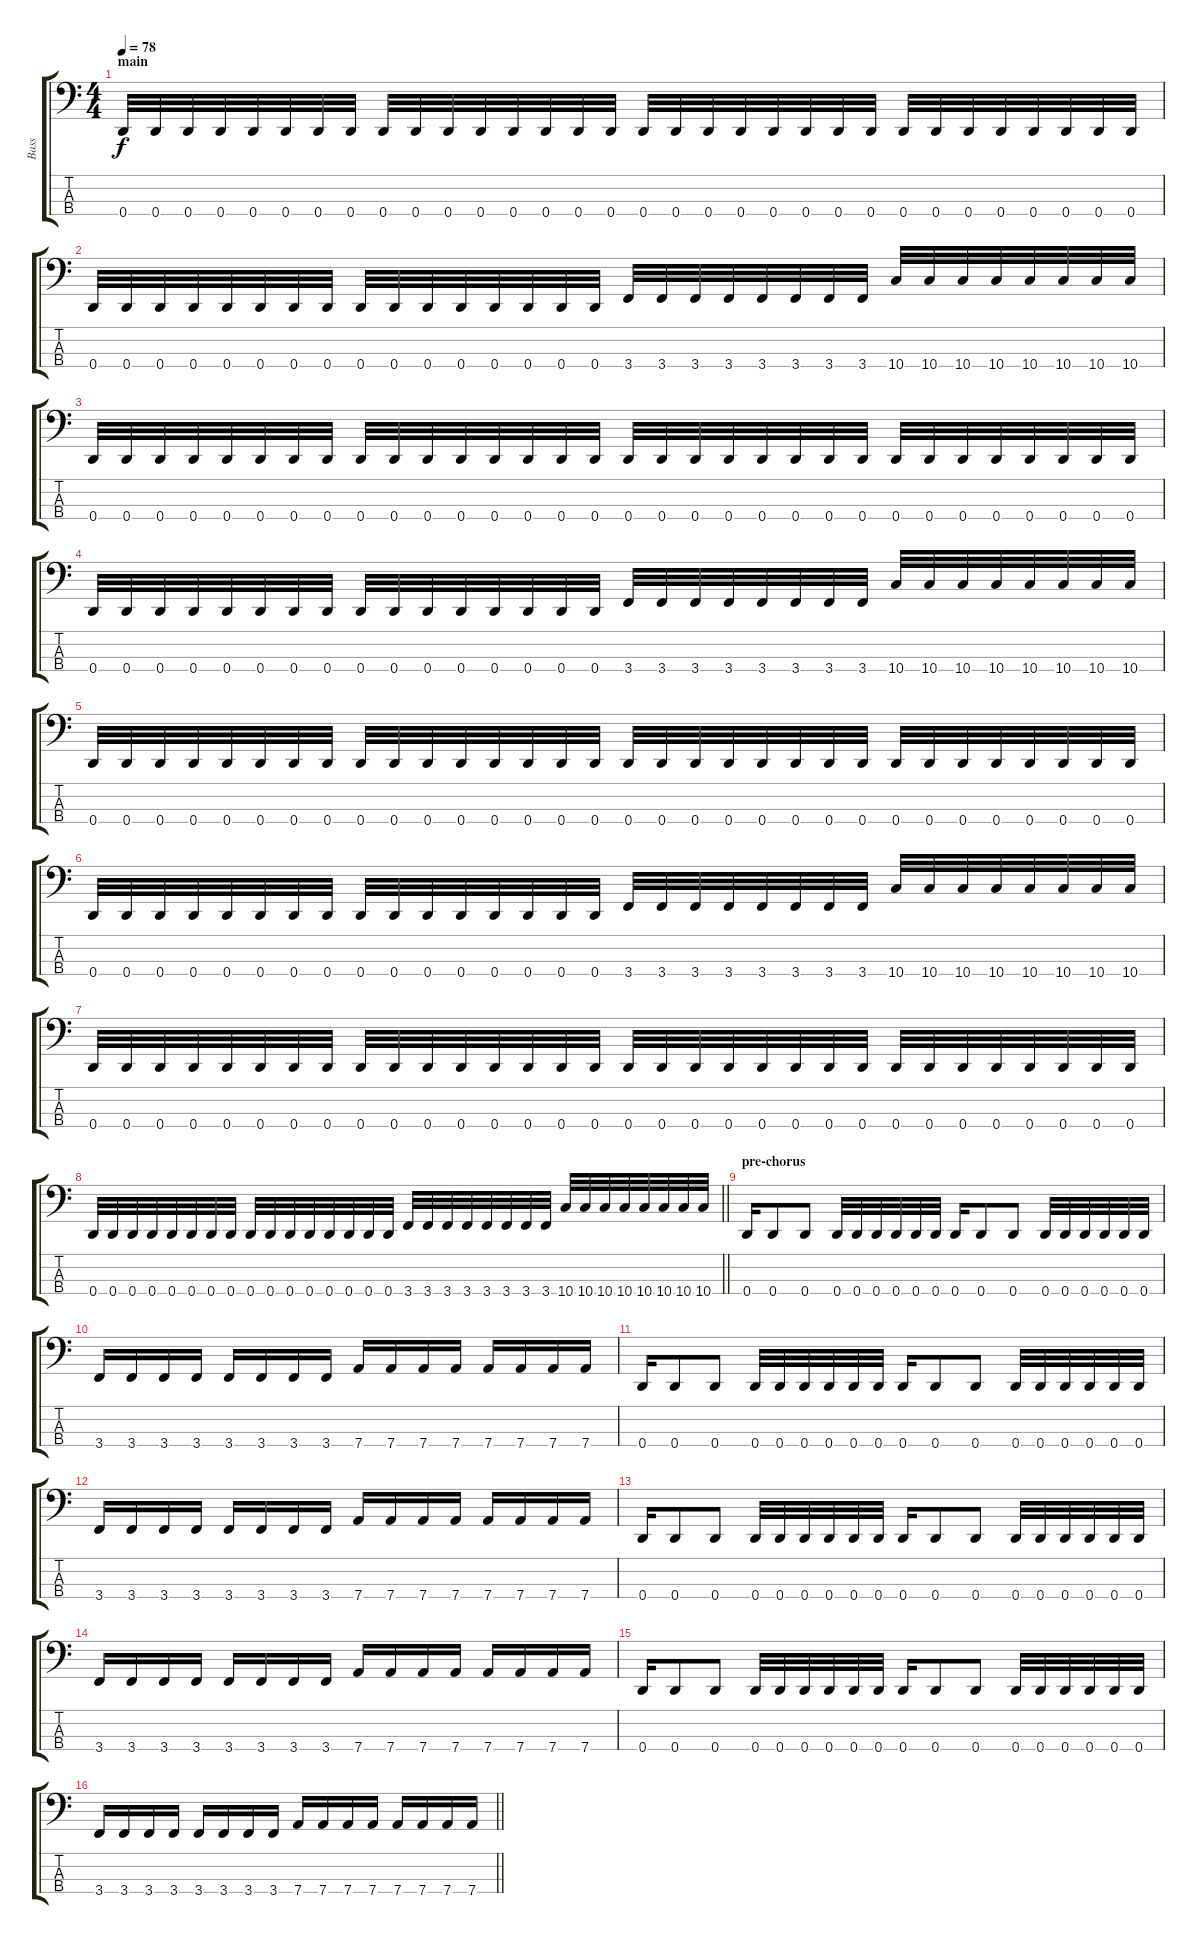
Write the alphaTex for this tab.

\track ("Bass" "Bass") {instrument electricbassfinger}
\staff {score tabs}
\tuning (F2 C2 G1 D1) {hide}
\ts (4 4)
\section ("" "main")
\tempo 78
\clef f4
\ks c
0.4.32{dy f} 0.4.32 0.4.32 0.4.32 0.4.32 0.4.32 0.4.32 0.4.32 0.4.32 0.4.32 0.4.32 0.4.32 0.4.32 0.4.32 0.4.32 0.4.32 0.4.32 0.4.32 0.4.32 0.4.32 0.4.32 0.4.32 0.4.32 0.4.32 0.4.32 0.4.32 0.4.32 0.4.32 0.4.32 0.4.32 0.4.32 0.4.32 |
0.4.32 0.4.32 0.4.32 0.4.32 0.4.32 0.4.32 0.4.32 0.4.32 0.4.32 0.4.32 0.4.32 0.4.32 0.4.32 0.4.32 0.4.32 0.4.32 3.4.32 3.4.32 3.4.32 3.4.32 3.4.32 3.4.32 3.4.32 3.4.32 10.4.32 10.4.32 10.4.32 10.4.32 10.4.32 10.4.32 10.4.32 10.4.32 |
0.4.32 0.4.32 0.4.32 0.4.32 0.4.32 0.4.32 0.4.32 0.4.32 0.4.32 0.4.32 0.4.32 0.4.32 0.4.32 0.4.32 0.4.32 0.4.32 0.4.32 0.4.32 0.4.32 0.4.32 0.4.32 0.4.32 0.4.32 0.4.32 0.4.32 0.4.32 0.4.32 0.4.32 0.4.32 0.4.32 0.4.32 0.4.32 |
0.4.32 0.4.32 0.4.32 0.4.32 0.4.32 0.4.32 0.4.32 0.4.32 0.4.32 0.4.32 0.4.32 0.4.32 0.4.32 0.4.32 0.4.32 0.4.32 3.4.32 3.4.32 3.4.32 3.4.32 3.4.32 3.4.32 3.4.32 3.4.32 10.4.32 10.4.32 10.4.32 10.4.32 10.4.32 10.4.32 10.4.32 10.4.32 |
0.4.32 0.4.32 0.4.32 0.4.32 0.4.32 0.4.32 0.4.32 0.4.32 0.4.32 0.4.32 0.4.32 0.4.32 0.4.32 0.4.32 0.4.32 0.4.32 0.4.32 0.4.32 0.4.32 0.4.32 0.4.32 0.4.32 0.4.32 0.4.32 0.4.32 0.4.32 0.4.32 0.4.32 0.4.32 0.4.32 0.4.32 0.4.32 |
0.4.32 0.4.32 0.4.32 0.4.32 0.4.32 0.4.32 0.4.32 0.4.32 0.4.32 0.4.32 0.4.32 0.4.32 0.4.32 0.4.32 0.4.32 0.4.32 3.4.32 3.4.32 3.4.32 3.4.32 3.4.32 3.4.32 3.4.32 3.4.32 10.4.32 10.4.32 10.4.32 10.4.32 10.4.32 10.4.32 10.4.32 10.4.32 |
0.4.32 0.4.32 0.4.32 0.4.32 0.4.32 0.4.32 0.4.32 0.4.32 0.4.32 0.4.32 0.4.32 0.4.32 0.4.32 0.4.32 0.4.32 0.4.32 0.4.32 0.4.32 0.4.32 0.4.32 0.4.32 0.4.32 0.4.32 0.4.32 0.4.32 0.4.32 0.4.32 0.4.32 0.4.32 0.4.32 0.4.32 0.4.32 |
\barLineRight lightlight
0.4.32 0.4.32 0.4.32 0.4.32 0.4.32 0.4.32 0.4.32 0.4.32 0.4.32 0.4.32 0.4.32 0.4.32 0.4.32 0.4.32 0.4.32 0.4.32 3.4.32 3.4.32 3.4.32 3.4.32 3.4.32 3.4.32 3.4.32 3.4.32 10.4.32 10.4.32 10.4.32 10.4.32 10.4.32 10.4.32 10.4.32 10.4.32 |
\section ("" "pre-chorus")
0.4.16 0.4.8 0.4.8 0.4.32 0.4.32 0.4.32 0.4.32 0.4.32 0.4.32 0.4.16 0.4.8 0.4.8 0.4.32 0.4.32 0.4.32 0.4.32 0.4.32 0.4.32 |
3.4.16 3.4.16 3.4.16 3.4.16 3.4.16 3.4.16 3.4.16 3.4.16 7.4.16 7.4.16 7.4.16 7.4.16 7.4.16 7.4.16 7.4.16 7.4.16 |
0.4.16 0.4.8 0.4.8 0.4.32 0.4.32 0.4.32 0.4.32 0.4.32 0.4.32 0.4.16 0.4.8 0.4.8 0.4.32 0.4.32 0.4.32 0.4.32 0.4.32 0.4.32 |
3.4.16 3.4.16 3.4.16 3.4.16 3.4.16 3.4.16 3.4.16 3.4.16 7.4.16 7.4.16 7.4.16 7.4.16 7.4.16 7.4.16 7.4.16 7.4.16 |
0.4.16 0.4.8 0.4.8 0.4.32 0.4.32 0.4.32 0.4.32 0.4.32 0.4.32 0.4.16 0.4.8 0.4.8 0.4.32 0.4.32 0.4.32 0.4.32 0.4.32 0.4.32 |
3.4.16 3.4.16 3.4.16 3.4.16 3.4.16 3.4.16 3.4.16 3.4.16 7.4.16 7.4.16 7.4.16 7.4.16 7.4.16 7.4.16 7.4.16 7.4.16 |
0.4.16 0.4.8 0.4.8 0.4.32 0.4.32 0.4.32 0.4.32 0.4.32 0.4.32 0.4.16 0.4.8 0.4.8 0.4.32 0.4.32 0.4.32 0.4.32 0.4.32 0.4.32 |
\barLineRight lightlight
3.4.16 3.4.16 3.4.16 3.4.16 3.4.16 3.4.16 3.4.16 3.4.16 7.4.16 7.4.16 7.4.16 7.4.16 7.4.16 7.4.16 7.4.16 7.4.16
